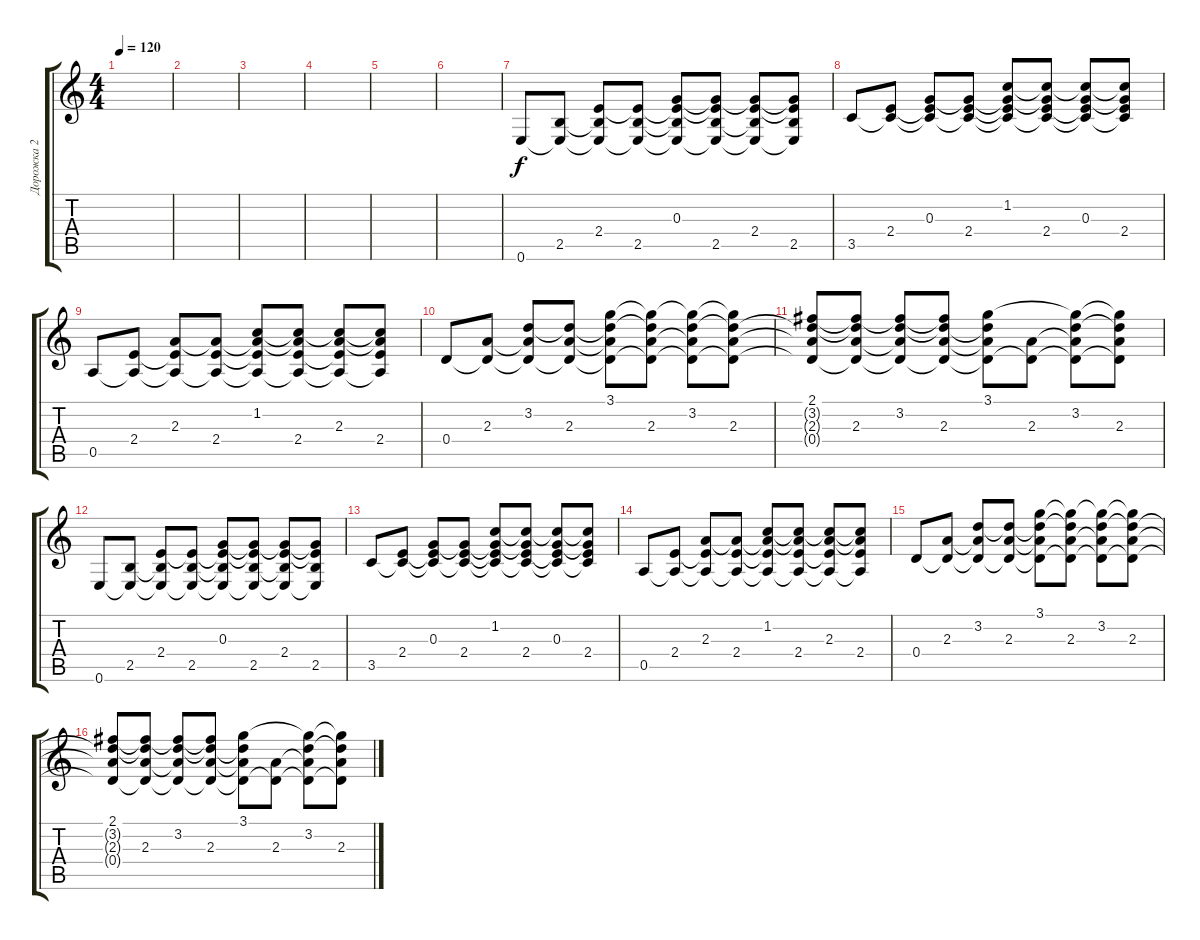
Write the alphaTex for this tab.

\track ("Дорожка 2" "Дорожка 2") {instrument acousticguitarsteel}
\staff {score tabs}
\tuning (E4 B3 G3 D3 A2 E2) {hide}
\ts (4 4)
\tempo 120
\clef g2
\ks c
|
|
|
|
|
|
0.6.8 (2.5 0.6{t}).8 (2.4 2.5{t} 0.6{t}).8 (2.4{t} 2.5 0.6{t}).8 (0.3 2.4{t} 2.5{t} 0.6{t}).8 (0.3{t} 2.4{t} 2.5 0.6{t}).8 (0.3{t} 2.4 2.5{t} 0.6{t}).8 (0.3{t} 2.4{t} 2.5 0.6{t}).8 |
3.5.8 (2.4 3.5{t}).8 (0.3 2.4{t} 3.5{t}).8 (0.3{t} 2.4 3.5{t}).8 (1.2 0.3{t} 2.4{t} 3.5{t}).8 (1.2{t} 0.3{t} 2.4 3.5{t}).8 (1.2{t} 0.3 2.4{t} 3.5{t}).8 (1.2{t} 0.3{t} 2.4 3.5{t}).8 |
0.5.8 (2.4 0.5{t}).8 (2.3 2.4{t} 0.5{t}).8 (2.3{t} 2.4 0.5{t}).8 (1.2 2.3{t} 2.4{t} 0.5{t}).8 (1.2{t} 2.3{t} 2.4 0.5{t}).8 (1.2{t} 2.3 2.4{t} 0.5{t}).8 (1.2{t} 2.3{t} 2.4 0.5{t}).8 |
0.4.8 (2.3 0.4{t}).8 (3.2 2.3{t} 0.4{t}).8 (3.2{t} 2.3 0.4{t}).8 (3.1 3.2{t} 2.3{t} 0.4{t}).8 (3.1{t} 3.2{t} 2.3 0.4{t}).8 (3.1{t} 3.2 2.3{t} 0.4{t}).8 (3.1{t} 3.2{t} 2.3 0.4{t}).8 |
(2.1 3.2{t} 2.3{t} 0.4{t}).8 (2.1{t} 3.2{t} 2.3 0.4{t}).8 (2.1{t} 3.2 2.3{t} 0.4{t}).8 (2.1{t} 3.2{t} 2.3 0.4{t}).8 (3.1 3.2{t} 2.3{t} 0.4{t}).8 (2.3 0.4{t}).8 (3.1{t} 3.2 2.3{t} 0.4{t}).8 (3.1{t} 3.2{t} 2.3 0.4{t}).8 |
0.6.8 (2.5 0.6{t}).8 (2.4 2.5{t} 0.6{t}).8 (2.4{t} 2.5 0.6{t}).8 (0.3 2.4{t} 2.5{t} 0.6{t}).8 (0.3{t} 2.4{t} 2.5 0.6{t}).8 (0.3{t} 2.4 2.5{t} 0.6{t}).8 (0.3{t} 2.4{t} 2.5 0.6{t}).8 |
3.5.8 (2.4 3.5{t}).8 (0.3 2.4{t} 3.5{t}).8 (0.3{t} 2.4 3.5{t}).8 (1.2 0.3{t} 2.4{t} 3.5{t}).8 (1.2{t} 0.3{t} 2.4 3.5{t}).8 (1.2{t} 0.3 2.4{t} 3.5{t}).8 (1.2{t} 0.3{t} 2.4 3.5{t}).8 |
0.5.8 (2.4 0.5{t}).8 (2.3 2.4{t} 0.5{t}).8 (2.3{t} 2.4 0.5{t}).8 (1.2 2.3{t} 2.4{t} 0.5{t}).8 (1.2{t} 2.3{t} 2.4 0.5{t}).8 (1.2{t} 2.3 2.4{t} 0.5{t}).8 (1.2{t} 2.3{t} 2.4 0.5{t}).8 |
0.4.8 (2.3 0.4{t}).8 (3.2 2.3{t} 0.4{t}).8 (3.2{t} 2.3 0.4{t}).8 (3.1 3.2{t} 2.3{t} 0.4{t}).8 (3.1{t} 3.2{t} 2.3 0.4{t}).8 (3.1{t} 3.2 2.3{t} 0.4{t}).8 (3.1{t} 3.2{t} 2.3 0.4{t}).8 |
(2.1 3.2{t} 2.3{t} 0.4{t}).8 (2.1{t} 3.2{t} 2.3 0.4{t}).8 (2.1{t} 3.2 2.3{t} 0.4{t}).8 (2.1{t} 3.2{t} 2.3 0.4{t}).8 (3.1 3.2{t} 2.3{t} 0.4{t}).8 (2.3 0.4{t}).8 (3.1{t} 3.2 2.3{t} 0.4{t}).8 (3.1{t} 3.2{t} 2.3 0.4{t}).8
